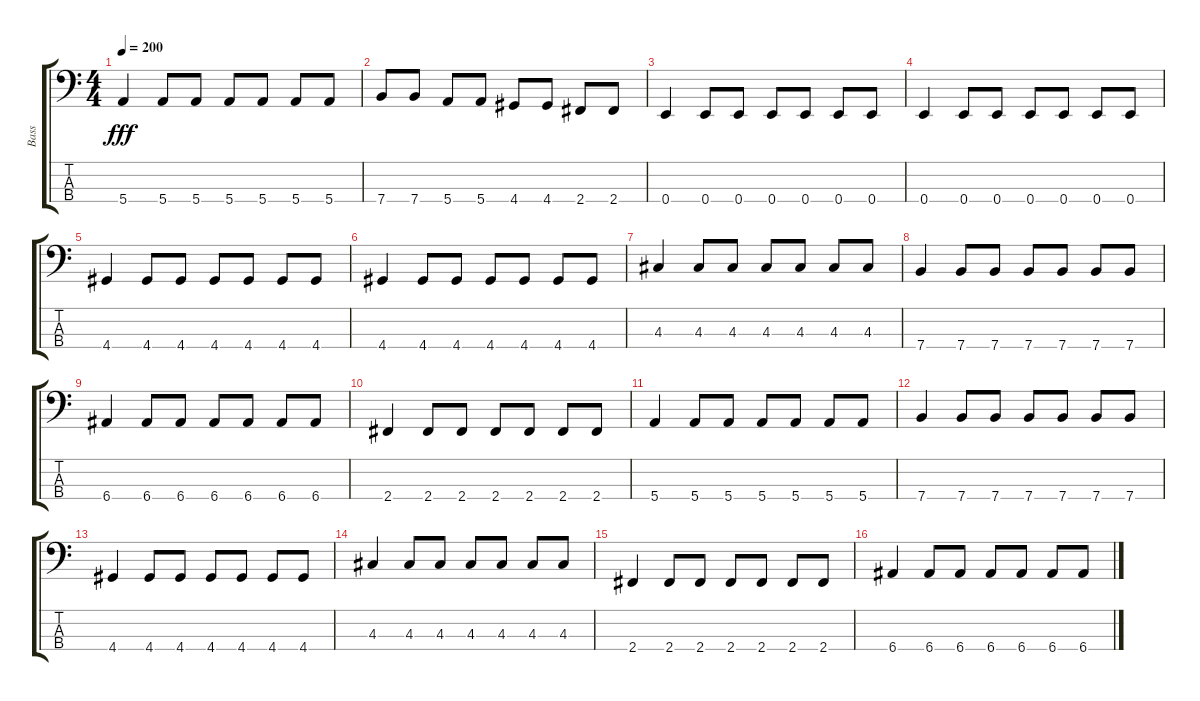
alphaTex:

\track ("Bass" "Bass") {instrument electricbassfinger}
\staff {score tabs}
\tuning (G2 D2 A1 E1) {hide}
\ts (4 4)
\tempo 200
\clef f4
\ks c
5.4.4{dy fff} 5.4.8 5.4.8 5.4.8 5.4.8 5.4.8 5.4.8 |
7.4.8 7.4.8 5.4.8 5.4.8 4.4.8 4.4.8 2.4.8 2.4.8 |
0.4.4 0.4.8 0.4.8 0.4.8 0.4.8 0.4.8 0.4.8 |
0.4.4 0.4.8 0.4.8 0.4.8 0.4.8 0.4.8 0.4.8 |
4.4.4 4.4.8 4.4.8 4.4.8 4.4.8 4.4.8 4.4.8 |
4.4.4 4.4.8 4.4.8 4.4.8 4.4.8 4.4.8 4.4.8 |
4.3.4 4.3.8 4.3.8 4.3.8 4.3.8 4.3.8 4.3.8 |
7.4.4 7.4.8 7.4.8 7.4.8 7.4.8 7.4.8 7.4.8 |
6.4.4 6.4.8 6.4.8 6.4.8 6.4.8 6.4.8 6.4.8 |
2.4.4 2.4.8 2.4.8 2.4.8 2.4.8 2.4.8 2.4.8 |
5.4.4 5.4.8 5.4.8 5.4.8 5.4.8 5.4.8 5.4.8 |
7.4.4 7.4.8 7.4.8 7.4.8 7.4.8 7.4.8 7.4.8 |
4.4.4 4.4.8 4.4.8 4.4.8 4.4.8 4.4.8 4.4.8 |
4.3.4 4.3.8 4.3.8 4.3.8 4.3.8 4.3.8 4.3.8 |
2.4.4 2.4.8 2.4.8 2.4.8 2.4.8 2.4.8 2.4.8 |
6.4.4 6.4.8 6.4.8 6.4.8 6.4.8 6.4.8 6.4.8
